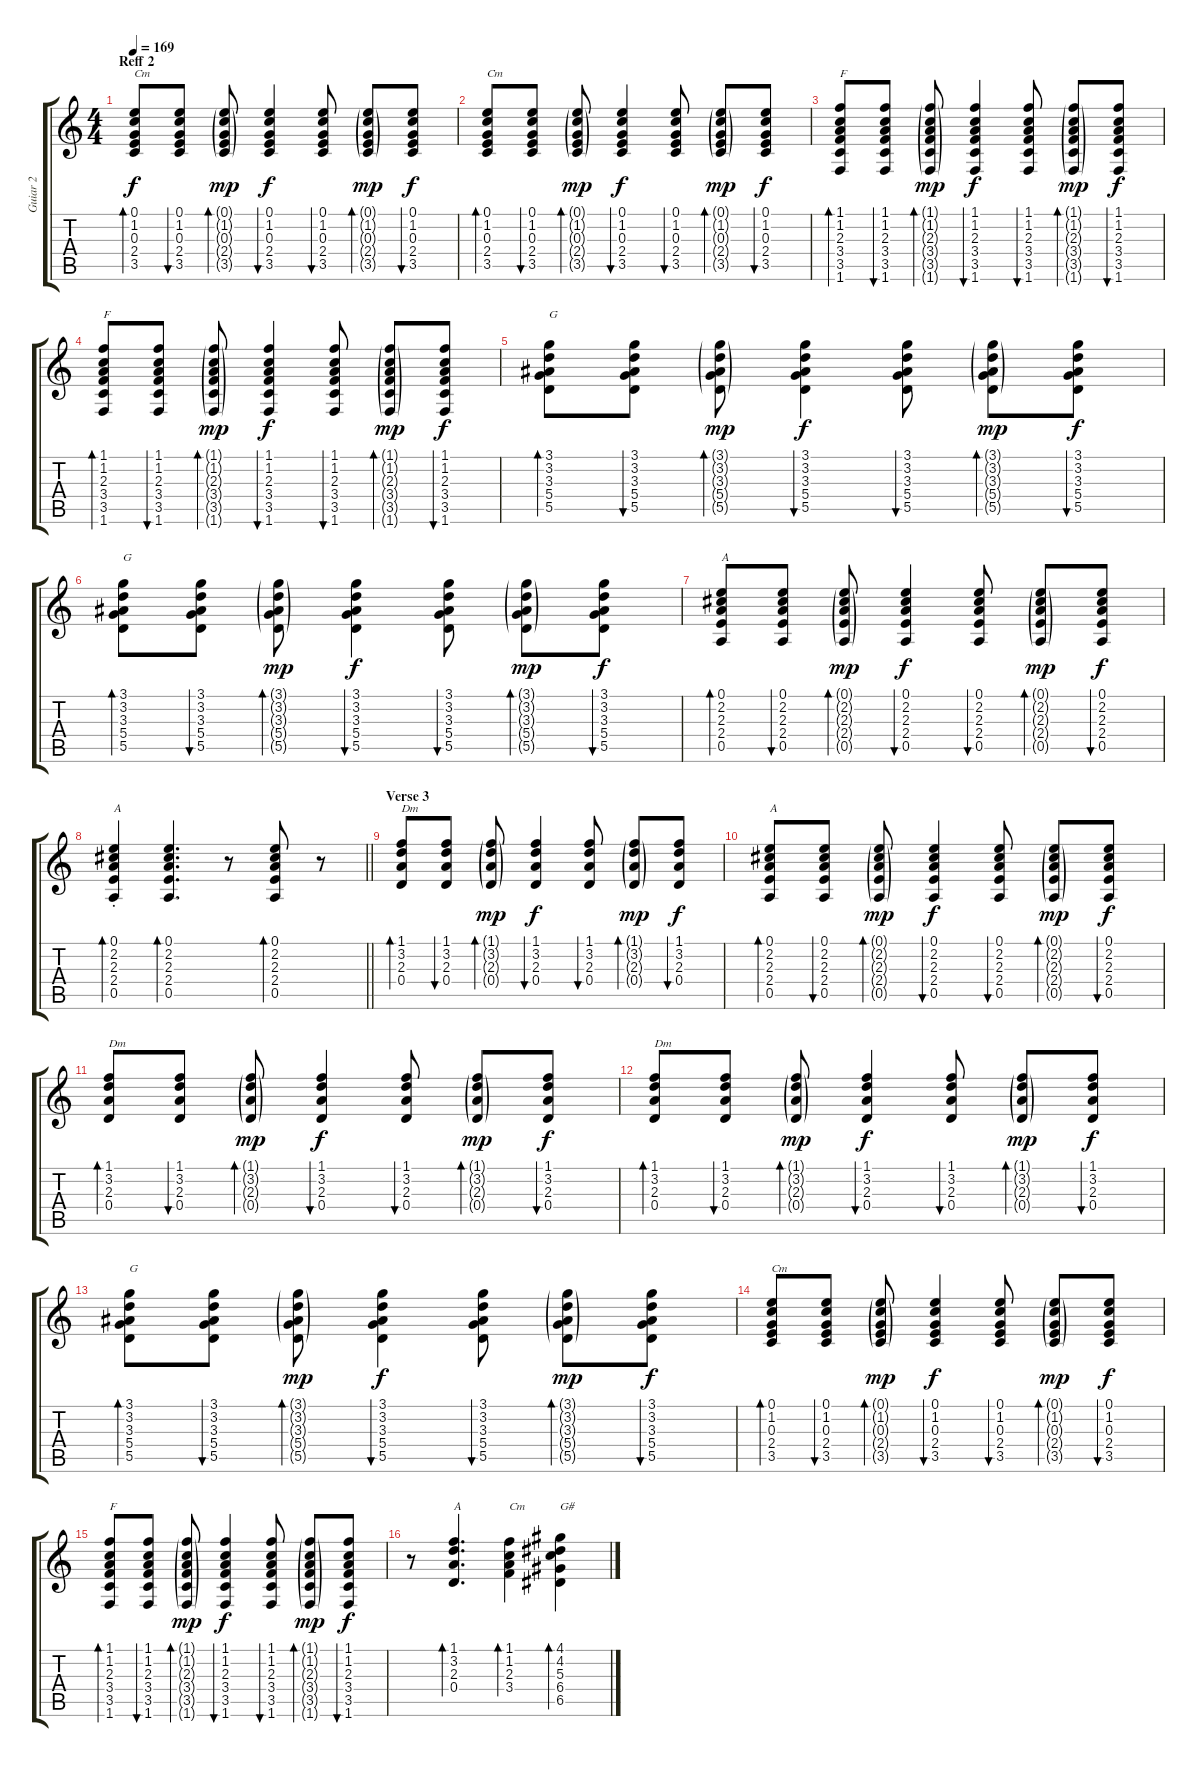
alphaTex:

\track ("Guiar 2" "Guiar 2") {instrument acousticguitarsteel}
\staff {score tabs}
\tuning (E4 B3 G3 D3 A2 E2) {hide}
\ts (4 4)
\section ("" "Reff 2")
\tempo 169
\clef g2
\ks c
(0.1 1.2 0.3 2.4 3.5).8{bd 30 txt "Cm" dy f} (0.1 1.2 0.3 2.4 3.5).8{bu 30} (0.1{g} 1.2{g} 0.3{g} 2.4{g} 3.5{g}).8{bd 30 dy mp} (0.1 1.2 0.3 2.4 3.5).4{bu 30 dy f} (0.1 1.2 0.3 2.4 3.5).8{bu 30} (0.1{g} 1.2{g} 0.3{g} 2.4{g} 3.5{g}).8{bd 30 dy mp} (0.1 1.2 0.3 2.4 3.5).8{bu 30 dy f} |
(0.1 1.2 0.3 2.4 3.5).8{bd 30 txt "Cm"} (0.1 1.2 0.3 2.4 3.5).8{bu 30} (0.1{g} 1.2{g} 0.3{g} 2.4{g} 3.5{g}).8{bd 30 dy mp} (0.1 1.2 0.3 2.4 3.5).4{bu 30 dy f} (0.1 1.2 0.3 2.4 3.5).8{bu 30} (0.1{g} 1.2{g} 0.3{g} 2.4{g} 3.5{g}).8{bd 30 dy mp} (0.1 1.2 0.3 2.4 3.5).8{bu 30 dy f} |
(1.1 1.2 2.3 3.4 3.5 1.6).8{bd 30 txt "F"} (1.1 1.2 2.3 3.4 3.5 1.6).8{bu 30} (1.1{g} 1.2{g} 2.3{g} 3.4{g} 3.5{g} 1.6{g}).8{bd 30 dy mp} (1.1 1.2 2.3 3.4 3.5 1.6).4{bu 30 dy f} (1.1 1.2 2.3 3.4 3.5 1.6).8{bu 30} (1.1{g} 1.2{g} 2.3{g} 3.4{g} 3.5{g} 1.6{g}).8{bd 30 dy mp} (1.1 1.2 2.3 3.4 3.5 1.6).8{bu 30 dy f} |
(1.1 1.2 2.3 3.4 3.5 1.6).8{bd 30 txt "F"} (1.1 1.2 2.3 3.4 3.5 1.6).8{bu 30} (1.1{g} 1.2{g} 2.3{g} 3.4{g} 3.5{g} 1.6{g}).8{bd 30 dy mp} (1.1 1.2 2.3 3.4 3.5 1.6).4{bu 30 dy f} (1.1 1.2 2.3 3.4 3.5 1.6).8{bu 30} (1.1{g} 1.2{g} 2.3{g} 3.4{g} 3.5{g} 1.6{g}).8{bd 30 dy mp} (1.1 1.2 2.3 3.4 3.5 1.6).8{bu 30 dy f} |
(3.1 3.2 3.3 5.4 5.5).8{bd 30 txt "G"} (3.1 3.2 3.3 5.4 5.5).8{bu 30} (3.1{g} 3.2{g} 3.3{g} 5.4{g} 5.5{g}).8{bd 30 dy mp} (3.1 3.2 3.3 5.4 5.5).4{bu 30 dy f} (3.1 3.2 3.3 5.4 5.5).8{bu 30} (3.1{g} 3.2{g} 3.3{g} 5.4{g} 5.5{g}).8{bd 30 dy mp} (3.1 3.2 3.3 5.4 5.5).8{bu 30 dy f} |
(3.1 3.2 3.3 5.4 5.5).8{bd 30 txt "G"} (3.1 3.2 3.3 5.4 5.5).8{bu 30} (3.1{g} 3.2{g} 3.3{g} 5.4{g} 5.5{g}).8{bd 30 dy mp} (3.1 3.2 3.3 5.4 5.5).4{bu 30 dy f} (3.1 3.2 3.3 5.4 5.5).8{bu 30} (3.1{g} 3.2{g} 3.3{g} 5.4{g} 5.5{g}).8{bd 30 dy mp} (3.1 3.2 3.3 5.4 5.5).8{bu 30 dy f} |
(0.1 2.2 2.3 2.4 0.5).8{bd 30 txt "A"} (0.1 2.2 2.3 2.4 0.5).8{bu 30} (0.1{g} 2.2{g} 2.3{g} 2.4{g} 0.5{g}).8{bd 30 dy mp} (0.1 2.2 2.3 2.4 0.5).4{bu 30 dy f} (0.1 2.2 2.3 2.4 0.5).8{bu 30} (0.1{g} 2.2{g} 2.3{g} 2.4{g} 0.5{g}).8{bd 30 dy mp} (0.1 2.2 2.3 2.4 0.5).8{bu 30 dy f} |
\barLineRight lightlight
(0.1{st} 2.2{st} 2.3{st} 2.4{st} 0.5{st}).4{bd 30 txt "A"} (0.1 2.2 2.3 2.4 0.5).4{d bd 30} r.8 (0.1 2.2 2.3 2.4 0.5).8{bd 30} r.8 |
\section ("" "Verse 3")
(1.1 3.2 2.3 0.4).8{bd 30 txt "Dm"} (1.1 3.2 2.3 0.4).8{bu 30} (1.1{g} 3.2{g} 2.3{g} 0.4{g}).8{bd 30 dy mp} (1.1 3.2 2.3 0.4).4{bu 30 dy f} (1.1 3.2 2.3 0.4).8{bu 30} (1.1{g} 3.2{g} 2.3{g} 0.4{g}).8{bd 30 dy mp} (1.1 3.2 2.3 0.4).8{bu 30 dy f} |
(0.1 2.2 2.3 2.4 0.5).8{bd 30 txt "A"} (0.1 2.2 2.3 2.4 0.5).8{bu 30} (0.1{g} 2.2{g} 2.3{g} 2.4{g} 0.5{g}).8{bd 30 dy mp} (0.1 2.2 2.3 2.4 0.5).4{bu 30 dy f} (0.1 2.2 2.3 2.4 0.5).8{bu 30} (0.1{g} 2.2{g} 2.3{g} 2.4{g} 0.5{g}).8{bd 30 dy mp} (0.1 2.2 2.3 2.4 0.5).8{bu 30 dy f} |
(1.1 3.2 2.3 0.4).8{bd 30 txt "Dm"} (1.1 3.2 2.3 0.4).8{bu 30} (1.1{g} 3.2{g} 2.3{g} 0.4{g}).8{bd 30 dy mp} (1.1 3.2 2.3 0.4).4{bu 30 dy f} (1.1 3.2 2.3 0.4).8{bu 30} (1.1{g} 3.2{g} 2.3{g} 0.4{g}).8{bd 30 dy mp} (1.1 3.2 2.3 0.4).8{bu 30 dy f} |
(1.1 3.2 2.3 0.4).8{bd 30 txt "Dm"} (1.1 3.2 2.3 0.4).8{bu 30} (1.1{g} 3.2{g} 2.3{g} 0.4{g}).8{bd 30 dy mp} (1.1 3.2 2.3 0.4).4{bu 30 dy f} (1.1 3.2 2.3 0.4).8{bu 30} (1.1{g} 3.2{g} 2.3{g} 0.4{g}).8{bd 30 dy mp} (1.1 3.2 2.3 0.4).8{bu 30 dy f} |
(3.1 3.2 3.3 5.4 5.5).8{bd 30 txt "G"} (3.1 3.2 3.3 5.4 5.5).8{bu 30} (3.1{g} 3.2{g} 3.3{g} 5.4{g} 5.5{g}).8{bd 30 dy mp} (3.1 3.2 3.3 5.4 5.5).4{bu 30 dy f} (3.1 3.2 3.3 5.4 5.5).8{bu 30} (3.1{g} 3.2{g} 3.3{g} 5.4{g} 5.5{g}).8{bd 30 dy mp} (3.1 3.2 3.3 5.4 5.5).8{bu 30 dy f} |
(0.1 1.2 0.3 2.4 3.5).8{bd 30 txt "Cm"} (0.1 1.2 0.3 2.4 3.5).8{bu 30} (0.1{g} 1.2{g} 0.3{g} 2.4{g} 3.5{g}).8{bd 30 dy mp} (0.1 1.2 0.3 2.4 3.5).4{bu 30 dy f} (0.1 1.2 0.3 2.4 3.5).8{bu 30} (0.1{g} 1.2{g} 0.3{g} 2.4{g} 3.5{g}).8{bd 30 dy mp} (0.1 1.2 0.3 2.4 3.5).8{bu 30 dy f} |
(1.1 1.2 2.3 3.4 3.5 1.6).8{bd 30 txt "F"} (1.1 1.2 2.3 3.4 3.5 1.6).8{bu 30} (1.1{g} 1.2{g} 2.3{g} 3.4{g} 3.5{g} 1.6{g}).8{bd 30 dy mp} (1.1 1.2 2.3 3.4 3.5 1.6).4{bu 30 dy f} (1.1 1.2 2.3 3.4 3.5 1.6).8{bu 30} (1.1{g} 1.2{g} 2.3{g} 3.4{g} 3.5{g} 1.6{g}).8{bd 30 dy mp} (1.1 1.2 2.3 3.4 3.5 1.6).8{bu 30 dy f} |
r.8 (1.1 3.2 2.3 0.4).4{d bd 30 txt "A"} (1.1 1.2 2.3 3.4).4{bd 30 txt "Cm"} (4.1 4.2 5.3 6.4 6.5).4{bd 30 txt "G#"}
